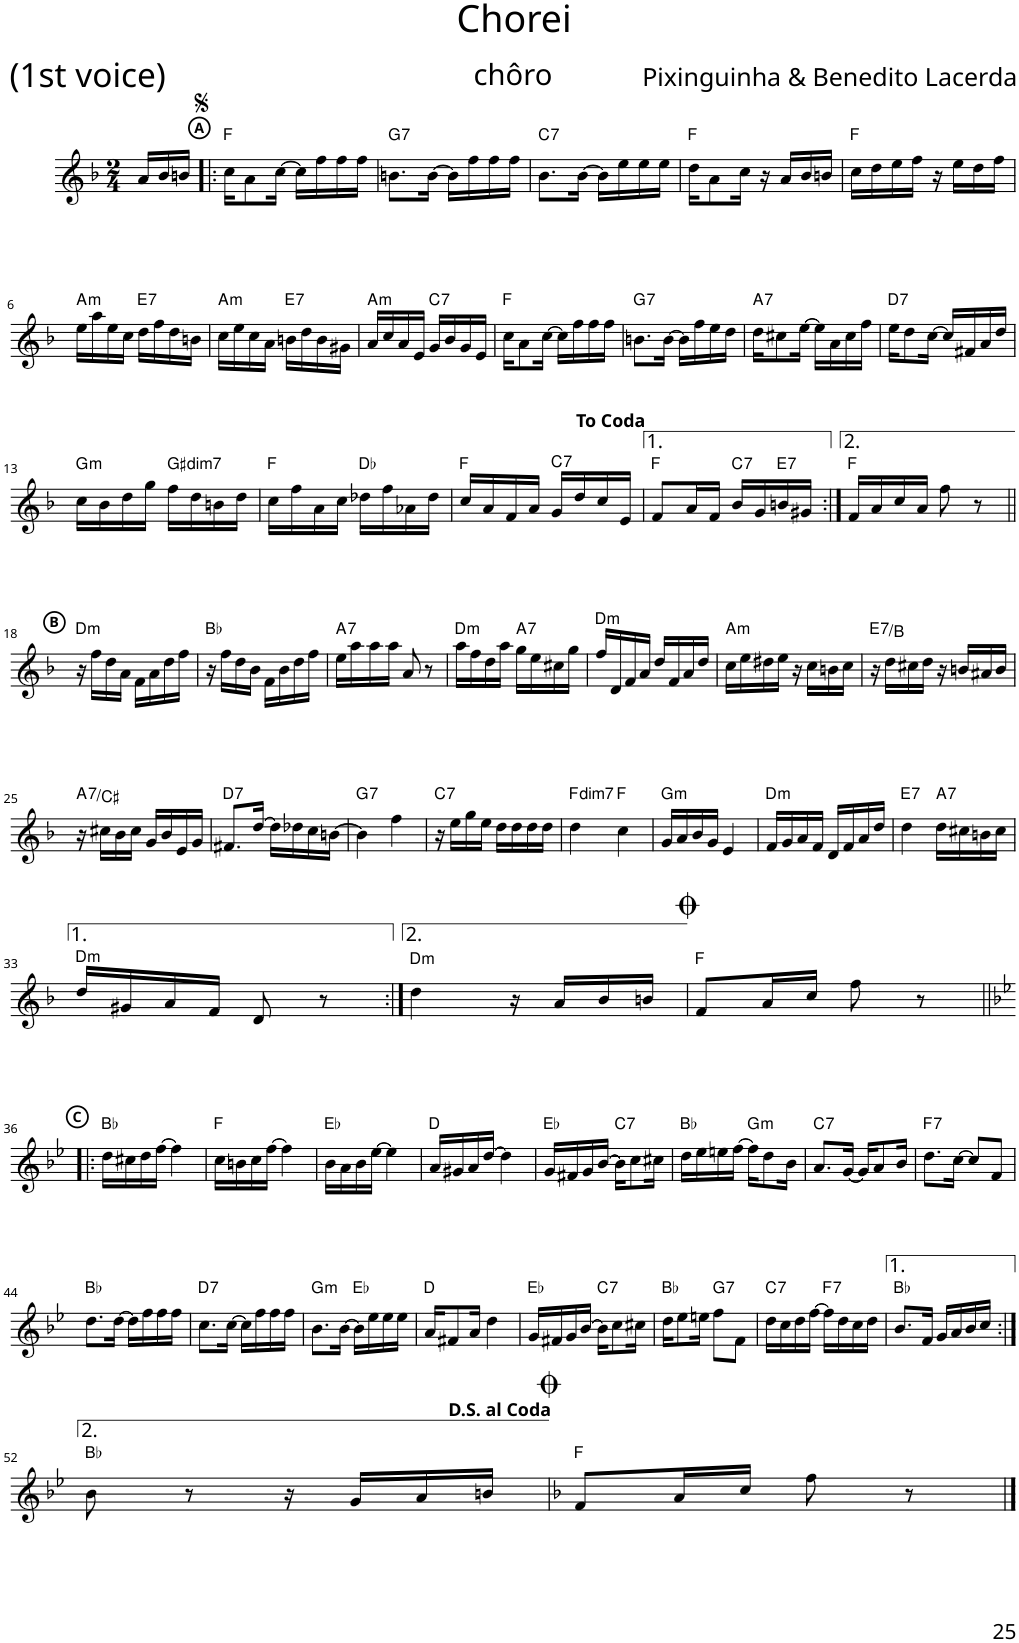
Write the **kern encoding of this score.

**kern	**harte
*part1	*part1
*staff1	*
*I"Piano	*
*I'Pno	*
!!LO:PB:g=z
*stria5	*
*clefG2	*
*k[b-]	*
*M2/4	*
=	=
16a/LL	.
16b-/	.
16bn/JJ	.
!!LO:REH:place=s1:a:B:cj:enc=circle:fs=8:t=A
=1!|:	=1!|:
16cc\KL	F:maj
8a\	.
[16cc\Jk	.
16cc\LL]	.
16ff\	.
16ff\	.
16ff\JJ	.
=2	=2
!	!LO:H:kt=7
8.bn\L	G:7
[16b\Jk	.
16b\LL]	.
16ff\	.
16ff\	.
16ff\JJ	.
=3	=3
!	!LO:H:kt=7
8.b-\L	C:7
[16b-\Jk	.
16b-\LL]	.
16ee\	.
16ee\	.
16ee\JJ	.
=4	=4
16dd\KL	F:maj
8a\	.
16cc\Jk	.
16r	.
16a/LL	.
16b-/	.
16bn/JJ	.
=5	=5
16cc\LL	F:maj
16dd\	.
16ee\	.
16ff\JJ	.
16r	.
16ee\LL	.
16dd\	.
16ff\JJ	.
!!LO:LB:g=z
=6	=6
!	!LO:H:kt=m
16ee\LL	A:min
16aa\	.
16ee\	.
16cc\JJ	.
!	!LO:H:kt=7
16dd\LL	E:7
16ff\	.
16dd\	.
16bn\JJ	.
=7	=7
!	!LO:H:kt=m
16cc\LL	A:min
16ee\	.
16cc\	.
16a\JJ	.
!	!LO:H:kt=7
16bn\LL	E:7
16dd\	.
16b\	.
16g#X\JJ	.
=8	=8
!	!LO:H:kt=m
16a/LL	A:min
16cc/	.
16a/	.
16e/JJ	.
!	!LO:H:kt=7
16g/LL	C:7
16b-/	.
16g/	.
16e/JJ	.
=9	=9
16cc\KL	F:maj
8a\	.
[16cc\Jk	.
16cc\LL]	.
16ff\	.
16ff\	.
16ff\JJ	.
=10	=10
!	!LO:H:kt=7
8.bn\L	G:7
[16b\Jk	.
16b\LL]	.
16ff\	.
16ee\	.
16dd\JJ	.
=11	=11
!	!LO:H:kt=7
16dd\KL	A:7
8cc#X\	.
[16ee\Jk	.
16ee\LL]	.
16a\	.
16cc#\	.
16ff\JJ	.
=12	=12
!	!LO:H:kt=7
16ee\KL	D:7
8dd\	.
[16cc\Jk	.
16cc/LL]	.
16f#X/	.
16a/	.
16dd/JJ	.
!!LO:LB:g=z
=13	=13
!	!LO:H:kt=m
16cc\LL	G:min
16b-\	.
16dd\	.
16gg\JJ	.
!	!LO:H:kt=dim7
16ff\LL	G#:dim7
16dd\	.
16bn\	.
16dd\JJ	.
=14	=14
16cc\LL	F:maj
16ff\	.
16a\	.
16cc\JJ	.
16dd-X\LL	Db:maj
16ff\	.
16a-X\	.
16dd-\JJ	.
=15	=15
16cc/LL	F:maj
16a/	.
16f/	.
16a/JJ	.
!	!LO:H:kt=7
16g/LL	C:7
16dd/	.
16cc/	.
16e/JJ	.
=16	=16
8f/L	F:maj
16a/L	.
16f/JJ	.
!	!LO:H:kt=7
16b-/LL	C:7
16g/	.
!	!LO:H:kt=7
16bn/	E:7
16g#X/JJ	.
=17:|!	=17:|!
16f/LL	F:maj
16a/	.
16cc/	.
16a/JJ	.
8ff\	.
8r	.
!!LO:LB:g=z
!!LO:REH:place=s1:a:B:cj:enc=circle:fs=8:t=B
=18||	=18||
!	!LO:H:kt=m
16r	D:min
16ff\LL	.
16dd\	.
16a\JJ	.
16f\LL	.
16a\	.
16dd\	.
16ff\JJ	.
=19	=19
16r	Bb:maj
16ff\LL	.
16dd\	.
16b-\JJ	.
16f\LL	.
16b-\	.
16dd\	.
16ff\JJ	.
=20	=20
!	!LO:H:kt=7
16ee\LL	A:7
16aa\	.
16aa\	.
16aa\JJ	.
8a/	.
8r	.
=21	=21
!	!LO:H:kt=m
16aa\LL	D:min
16ff\	.
16dd\	.
16aa\JJ	.
!	!LO:H:kt=7
16gg\LL	A:7
16ee\	.
16cc#X\	.
16gg\JJ	.
=22	=22
!	!LO:H:kt=m
16ff/LL	D:min
16d/	.
16f/	.
16a/JJ	.
16dd/LL	.
16f/	.
16a/	.
16dd/JJ	.
=23	=23
!	!LO:H:kt=m
16cc\LL	A:min
16ee\	.
16dd#X\	.
16ee\JJ	.
16r	.
16cc\LL	.
16bn\	.
16cc\JJ	.
=24	=24
!	!LO:H:kt=7
16r	E:7/5
16dd\LL	.
16cc#X\	.
16dd\JJ	.
16r	.
16bn/LL	.
16a#X/	.
16b/JJ	.
!!LO:LB:g=z
=25	=25
!	!LO:H:kt=7
16r	A:7/3
16cc#X\LL	.
16b-\	.
16cc#\JJ	.
16g/LL	.
16b-/	.
16e/	.
16g/JJ	.
=26	=26
!	!LO:H:kt=7
8.f#X/L	D:7
[16dd/Jk	.
16dd\LL]	.
16dd-X\	.
16cc\	.
[16bn\JJ	.
=27	=27
!	!LO:H:kt=7
4b\]	G:7
4ff\	.
=28	=28
!	!LO:H:kt=7
16r	C:7
16ee\LL	.
16gg\	.
16ee\JJ	.
16dd\LL	.
16dd\	.
16dd\	.
16dd\JJ	.
=29	=29
!	!LO:H:kt=dim7
4dd\	F:dim7
4cc\	F:maj
=30	=30
!	!LO:H:kt=m
16g/LL	G:min
16a/	.
16b-/	.
16g/JJ	.
4e/	.
=31	=31
!	!LO:H:kt=m
16f/LL	D:min
16g/	.
16a/	.
16f/JJ	.
16d/LL	.
16f/	.
16a/	.
16dd/JJ	.
=32	=32
!	!LO:H:kt=7
4dd\	E:7
!	!LO:H:kt=7
16dd\LL	A:7
16cc#X\	.
16bn\	.
16cc#\JJ	.
!!LO:LB:g=z
=33	=33
!	!LO:H:kt=m
16dd/LL	D:min
16g#X/	.
16a/	.
16f/JJ	.
8d/	.
8r	.
=34:|!	=34:|!
!	!LO:H:kt=m
4dd\	D:min
16r	.
16a/LL	.
16b-/	.
16bn/JJ	.
=35	=35
8f/L	F:maj
16a/L	.
16cc/JJ	.
8ff\	.
8r	.
!!LO:LB:g=z
!!LO:REH:place=s1:a:B:cj:enc=circle:fs=8:t=C
=36!|:	=36!|:
*k[b-e-]	*
16dd\LL	Bb:maj
16cc#X\	.
16dd\	.
[16ff\JJ	.
4ff\]	.
=37	=37
16cc\LL	F:maj
16bn\	.
16cc\	.
[16ff\JJ	.
4ff\]	.
=38	=38
16b-\LL	Eb:maj
16a\	.
16b-\	.
[16ee-\JJ	.
4ee-\]	.
=39	=39
16a/LL	D:maj
16g#X/	.
16a/	.
[16dd/JJ	.
4dd\]	.
=40	=40
16g/LL	Eb:maj
16f#X/	.
16g/	.
[16b-/JJ	.
!	!LO:H:kt=7
16b-\KL]	C:7
8cc\	.
16cc#X\Jk	.
=41	=41
16dd\LL	Bb:maj
16ee-\	.
16een\	.
[16ff\JJ	.
!	!LO:H:kt=m
16ff\KL]	G:min
8dd\	.
16b-\Jk	.
=42	=42
!	!LO:H:kt=7
8.a/L	C:7
[16g/Jk	.
16g/KL]	.
8a/	.
16b-/Jk	.
=43	=43
!	!LO:H:kt=7
8.dd\L	F:7
[16cc\Jk	.
8cc/L]	.
8f/J	.
!!LO:LB:g=z
=44	=44
8.dd\L	Bb:maj
[16dd\Jk	.
16dd\LL]	.
16ff\	.
16ff\	.
16ff\JJ	.
=45	=45
!	!LO:H:kt=7
8.cc\L	D:7
[16cc\Jk	.
16cc\LL]	.
16ff\	.
16ff\	.
16ff\JJ	.
=46	=46
!	!LO:H:kt=m
8.b-\L	G:min
[16b-\Jk	.
16b-\LL]	Eb:maj
16ee-\	.
16ee-\	.
16ee-\JJ	.
=47	=47
16a/KL	D:maj
8f#X/	.
16a/Jk	.
4dd\	.
=48	=48
16g/LL	Eb:maj
16f#X/	.
16g/	.
[16b-/JJ	.
!	!LO:H:kt=7
16b-\KL]	C:7
8cc\	.
16cc#X\Jk	.
=49	=49
16dd\KL	Bb:maj
8ee-\	.
16een\Jk	.
!	!LO:H:kt=7
8ff\L	G:7
8f\J	.
=50	=50
!	!LO:H:kt=7
16dd\LL	C:7
16cc\	.
16dd\	.
[16ff\JJ	.
!	!LO:H:kt=7
16ff\LL]	F:7
16dd\	.
16cc\	.
16dd\JJ	.
=51	=51
8.b-/L	Bb:maj
16f/Jk	.
16g/LL	.
16a/	.
16b-/	.
16cc/JJ	.
!!LO:LB:g=z
=52:|!	=52:|!
8b-\	Bb:maj
8r	.
16r	.
16g/LL	.
16a/	.
16bn/JJ	.
=53	=53
*k[b-]	*
8f/L	F:maj
16a/L	.
16cc/JJ	.
8ff\	.
8r	.
==	==
*-	*-
